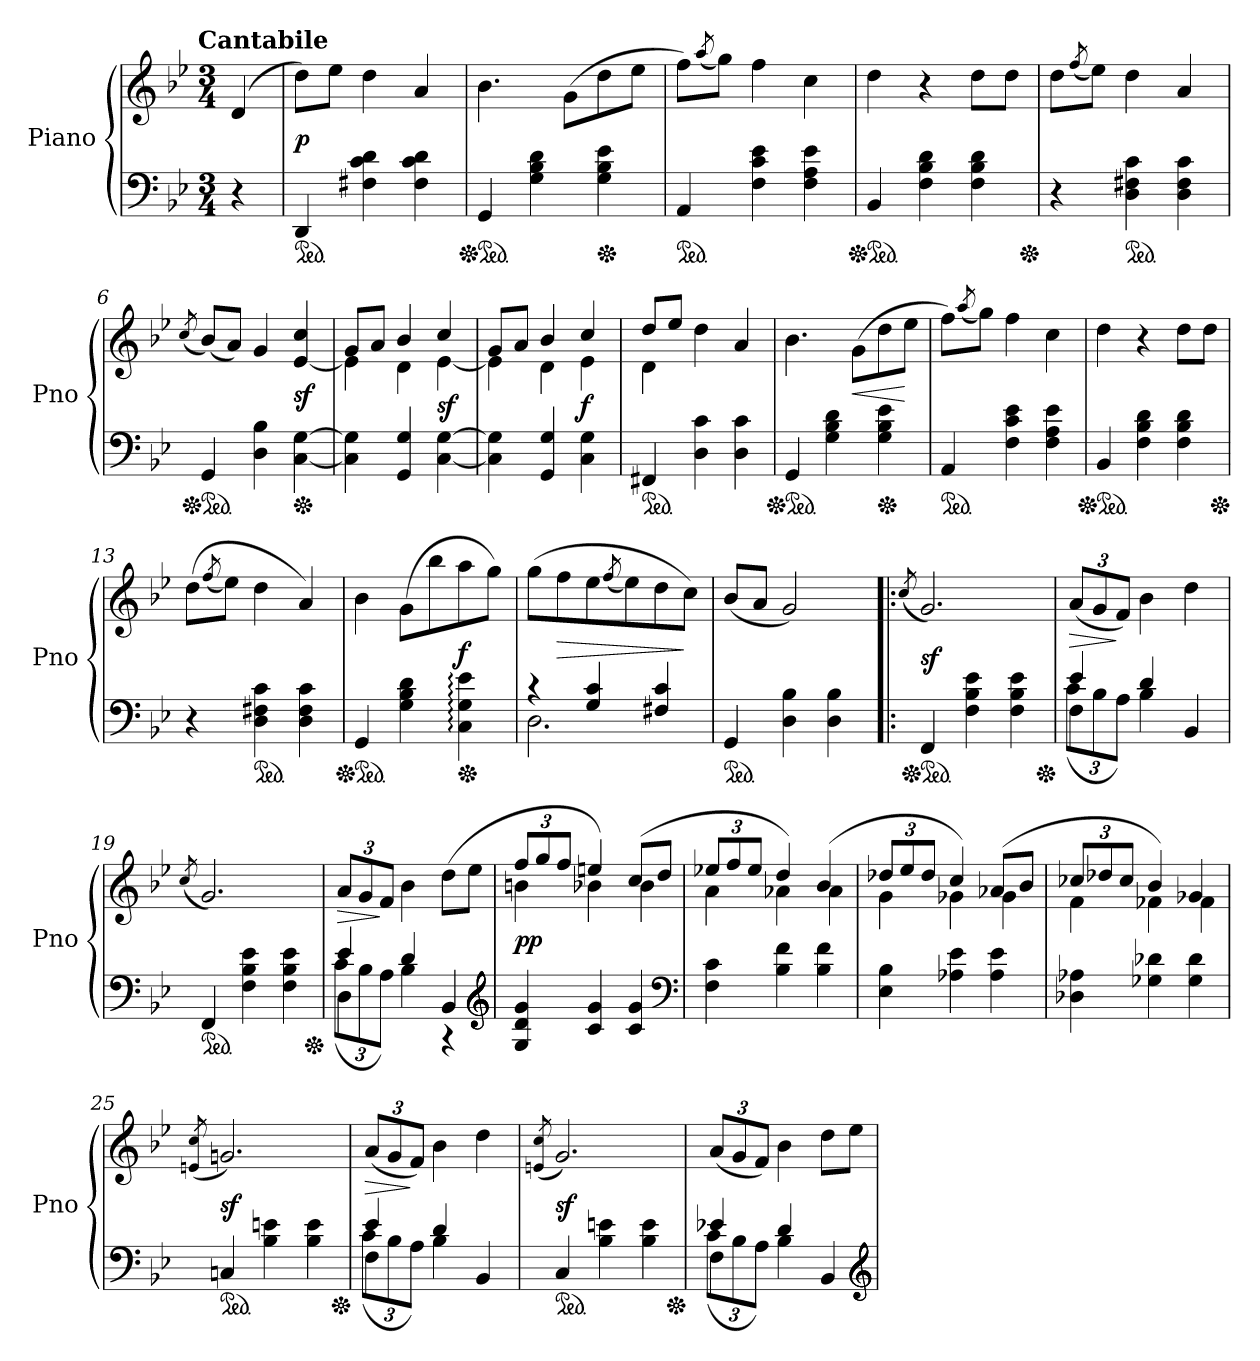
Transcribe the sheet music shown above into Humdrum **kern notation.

**kern	**kern	**dynam
*part1	*part1	*part1
*staff2	*staff1	*staff1/2
*I"Piano	*	*
*I'Pno	*	*
*clefF4	*clefG2	*
*k[b-e-]	*k[b-e-]	*
*g:	*g:	*
!!LO:TX:omd:t=Cantabile
*M3/4	*M3/4	*
*MM144	*MM144	*
=	=	=
4r	(>4d	.
=1	=1	=1
*ped	*	*
4DD	8ddL)	p
.	8ee-J	.
4F#X 4c 4d	4dd	.
4F# 4c 4d	4a	.
=2	=2	=2
*Xped	*	*
*ped	*	*
4GG	4.b-	.
4G 4B- 4d	.	.
.	(8gL	.
*Xped	*	*
4G 4B- 4e-	8dd	.
.	8ee-J	.
=3	=3	=3
*ped	*	*
4AA	8ffL)	.
.	(8qaa/	.
.	8ggJ)	.
4F 4c 4e-	4ff	.
4F 4A 4e-	4cc	.
=4	=4	=4
*Xped	*	*
*ped	*	*
4BB-	4dd	.
4F 4B- 4d	4r	.
4F 4B- 4d	8ddL	.
.	8ddJ	.
*Xped	*	*
=5	=5	=5
4r	8ddL	.
.	(8qff/	.
.	8ee-J)	.
*ped	*	*
4D 4F#X 4c	4dd	.
4D 4F# 4c	4a	.
=6	=6	=6
.	(8qcc/	.
*Xped	*	*
*ped	*	*
4GG	(8b-L)	.
.	8aJ)	.
4D 4B-	4g	.
*Xped	*	*
[4C [4G	[4e- 4cc	sf
=7	=7	=7
*	*^	*
4C] 4G]	8gL	4e-]	.
.	8aJ	.	.
4GG 4G	4b-	4d	.
[4C [4G	4cc	[4e-	sf
=8	=8	=8	=8
4C] 4G]	8gL	4e-]	.
.	8aJ	.	.
4GG 4G	4b-	4d	.
4C 4G	4cc	4e-	f
=9	=9	=9	=9
*ped	*	*	*
4FF#X	8ddL	4d	.
.	8ee-J	.	.
4D 4c	4dd	2ryy	.
4D 4c	4a	.	.
*	*v	*v	*
=10	=10	=10
*Xped	*	*
*ped	*	*
4GG	4.b-	.
4G 4B- 4d	.	.
.	(8gL	<
*Xped	*	*
4G 4B- 4e-	8dd	.
.	8ee-J	[
=11	=11	=11
*ped	*	*
4AA	8ffL)	.
.	(8qaa/	.
.	8ggJ)	.
4F 4c 4e-	4ff	.
4F 4A 4e-	4cc	.
=12	=12	=12
*Xped	*	*
*ped	*	*
4BB-	4dd	.
4F 4B- 4d	4r	.
4F 4B- 4d	8ddL	.
.	8ddJ	.
*Xped	*	*
=13	=13	=13
4r	(8ddL	.
.	(8qff/	.
.	8ee-J)	.
*ped	*	*
4D 4F#X 4c	4dd	.
4D 4F# 4c	4a)	.
=14	=14	=14
*Xped	*	*
*ped	*	*
4GG	4b-	.
4G 4B- 4d	(8gL	.
.	8bb-	.
*Xped	*	*
4C: 4G: 4e-:	8aa	f
.	8ggJ)	.
=15	=15	=15
*^	*	*
4r	2.D	(8ggL	.
.	.	8ff	>
4G 4c	.	8ee-	.
.	.	(8qff/	.
.	.	8ee-)	.
4F#X 4c	.	8dd	.
.	.	8ccJ)	]
*v	*v	*	*
=16	=16	=16
*ped	*	*
4GG	(8b-L	.
.	8aJ	.
4D 4B-	2g)	.
4D 4B-	.	.
=17!|:	=17!|:	=17!|:
.	(8qcc/	.
*Xped	*	*
*ped	*	*
4FF	2.g)	sf
4F 4B- 4e-	.	.
4F 4B- 4e-	.	.
*Xped	*	*
=18	=18	=18
*^	*	*
*	*^	*	*
4F\	(12c\L	4e-/	(12aL	>
.	12B-\	.	12g	.
.	12A\J)	.	12fJ)	]
4d/	4B-\	2ryy	4b-	.
4BB-	4ryy	.	4dd	.
*v	*v	*v	*	*
=19	=19	=19
.	(8qcc/	.
*ped	*	*
4FF	2.g)	.
4F 4B- 4e-	.	.
4F 4B- 4e-	.	.
*Xped	*	*
=20	=20	=20
*^	*	*
*	*^	*	*
4D\	(12c\L	4e-/	12aL	>
.	12B-\	.	12g	.
.	12A\J)	.	12fJ	]
4d	4B-	2ryy	4b-	.
4BB-	4r	.	(8ddL	.
.	.	.	8ee-J	.
*v	*v	*v	*	*
*clefG2	*	*
=21	=21	=21
*	*^	*
4G 4d 4g	12ffL	4bn	pp
.	12gg	.	.
.	12ffJ	.	.
4c 4g	4een)	4b-X	.
4c 4g	(8ccL	4b-	.
.	8ddJ	.	.
*clefF4	*	*	*
=22	=22	=22	=22
4F 4c	12ee-XL	4a	.
.	12ff	.	.
.	12ee-J	.	.
4B- 4f	4dd)	4a-X	.
4B- 4f	(4b-	4a-	.
=23	=23	=23	=23
4E- 4B-	12dd-XL	4g	.
.	12ee-	.	.
.	12dd-J	.	.
4A-X 4e-	4cc)	4g-X	.
4A- 4e-	(8a-XL	4g-	.
.	8b-J	.	.
=24	=24	=24	=24
4D-X 4A-X	12cc-XL	4f	.
.	12dd-X	.	.
.	12cc-J	.	.
4G-X 4d-X	4b-)	4f-X	.
4G- 4d-	4g-X	4f-	.
*	*v	*v	*
=25	=25	=25
.	(8qen/ 8qcc/	.
*ped	*	*
4Cn	2.gn)	sf
4B- 4en	.	.
4B- 4e	.	.
*Xped	*	*
=26	=26	=26
*^	*	*
*	*^	*	*
4F\	(12c\L	4e-/	(12aL	>
.	12B-\	.	12g	.
.	12A\J)	.	12fJ)	]
4d	4B-	2ryy	4b-	.
4BB-	4ryy	.	4dd	.
*v	*v	*v	*	*
=27	=27	=27
.	(8qen/ 8qcc/	.
*ped	*	*
4C	2.g)	sf
4B- 4en	.	.
4B- 4e	.	.
*Xped	*	*
=28	=28	=28
*^	*	*
*	*^	*	*
4F\	(12c\L	4e-X/	(12aL	.
.	12B-\	.	12g	.
.	12A\J)	.	12fJ)	.
4d	4B-	2ryy	4b-	.
4BB-	4ryy	.	8ddL	.
.	.	.	8ee-J	.
*v	*v	*v	*	*
*clefG2	*	*
=	=	=
*-	*-	*-
